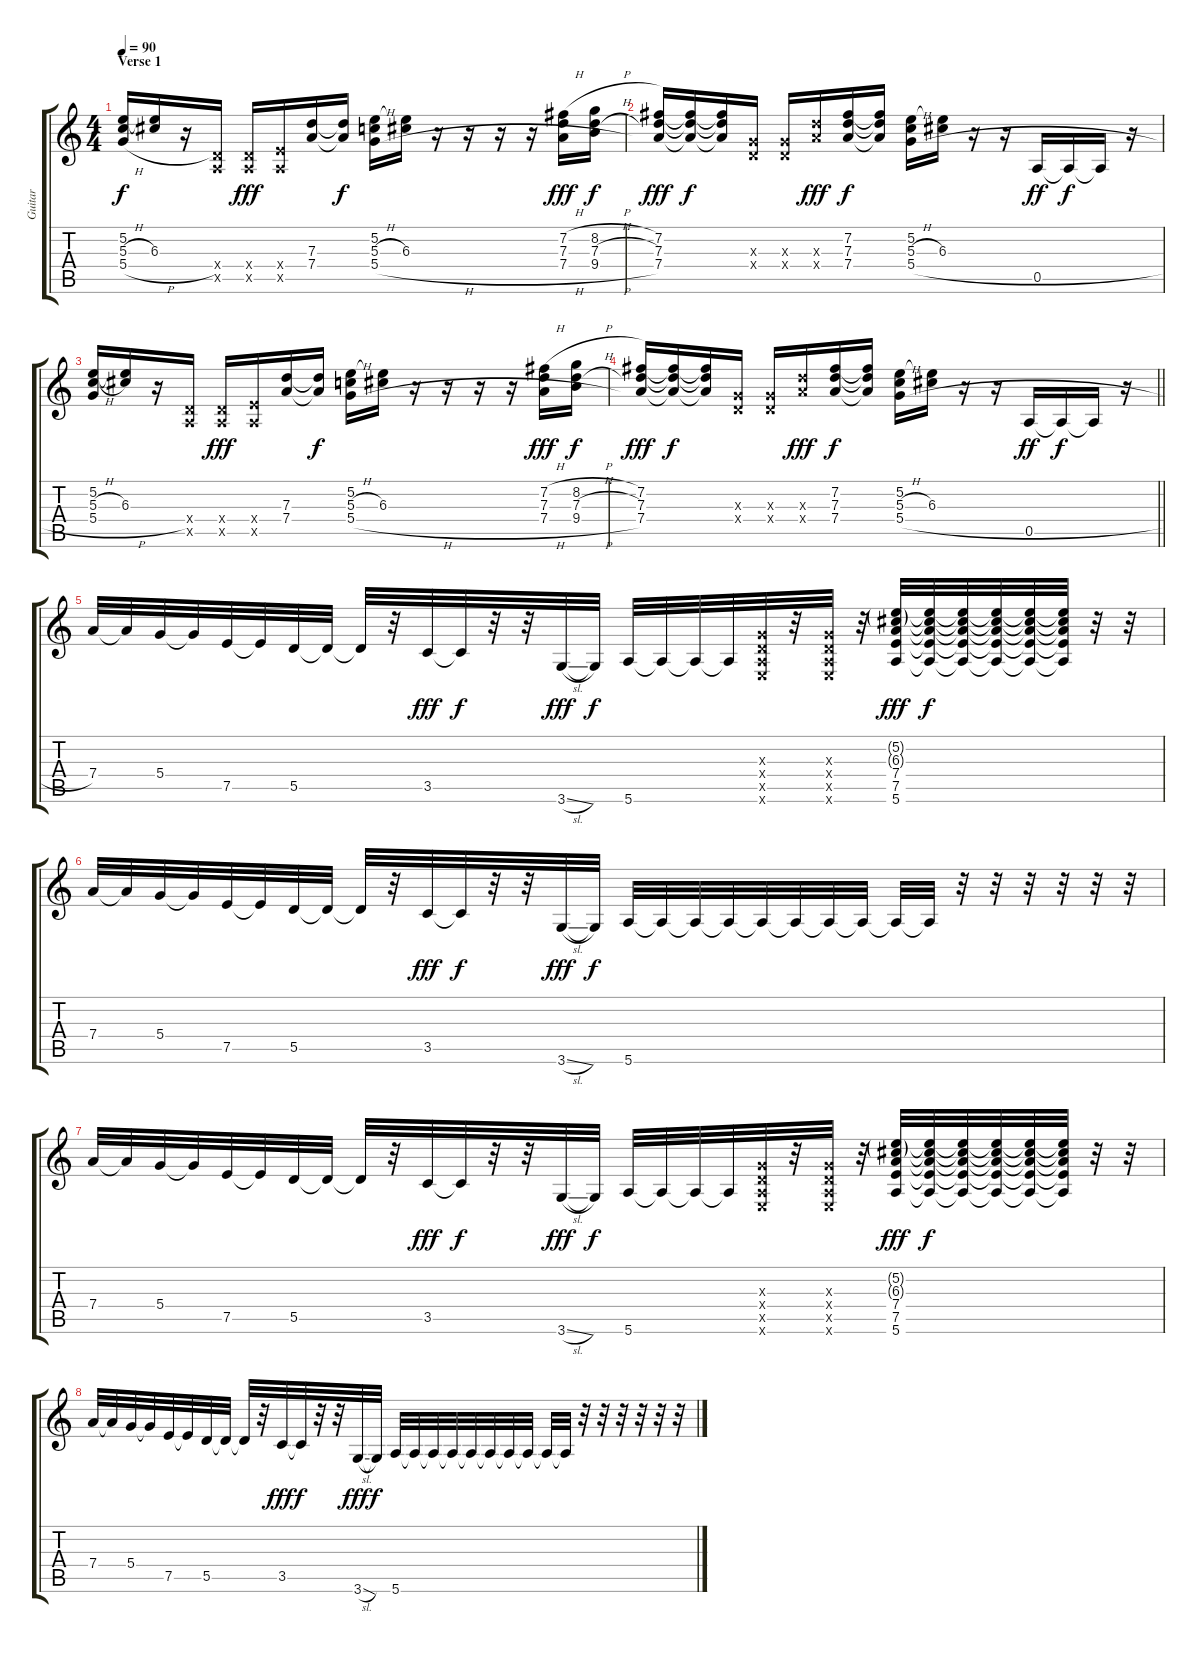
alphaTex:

\track ("Guitar" "Guitar") {instrument distortionguitar}
\staff {score tabs}
\tuning (E4 B3 G3 D3 A2 E2) {hide}
\ts (4 4)
\section ("" "Verse 1")
\tempo 90
\clef g2
\ks c
(5.2 5.3{h} 5.4{h}).16{dy f} (5.2{t} 6.3).16 r.16 (0.4{x} 0.5{x}).16 (0.4{x} 0.5{x}).16{dy fff} (2.4{x} 0.5{x}).16 (7.3 7.4).16 (7.3{t} 7.4{t}).16{dy f} (5.2 5.3{h} 5.4{h}).16 (5.2{t} 6.3).16 r.16 r.16 r.16 r.16 (7.2{h} 7.3 7.4{h}).16{dy fff} (8.2{h} 7.3{h} 9.4{h}).16{dy f} |
(7.2 7.3 7.4).16{dy fff} (7.2{t} 7.3{t} 7.4{t}).16{dy f} (7.2{t} 7.3{t} 7.4{t}).16 (0.3{x} 0.4{x}).16 (0.3{x} 0.4{x}).16 (7.3{x} 7.4{x}).16{dy fff} (7.2 7.3 7.4).16{dy f} (7.2{t} 7.3{t} 7.4{t}).16 (5.2 5.3{h} 5.4{h}).16 (5.2{t} 6.3).16 r.16 r.16 0.5.16{dy ff} 0.5{t}.16{dy f} 0.5{t}.16 r.16 |
(5.2 5.3{h} 5.4{h}).16 (5.2{t} 6.3).16 r.16 (0.4{x} 0.5{x}).16 (0.4{x} 0.5{x}).16{dy fff} (2.4{x} 0.5{x}).16 (7.3 7.4).16 (7.3{t} 7.4{t}).16{dy f} (5.2 5.3{h} 5.4{h}).16 (5.2{t} 6.3).16 r.16 r.16 r.16 r.16 (7.2{h} 7.3 7.4{h}).16{dy fff} (8.2{h} 7.3{h} 9.4{h}).16{dy f} |
\barLineRight lightlight
(7.2 7.3 7.4).16{dy fff} (7.2{t} 7.3{t} 7.4{t}).16{dy f} (7.2{t} 7.3{t} 7.4{t}).16 (0.3{x} 0.4{x}).16 (0.3{x} 0.4{x}).16 (7.3{x} 7.4{x}).16{dy fff} (7.2 7.3 7.4).16{dy f} (7.2{t} 7.3{t} 7.4{t}).16 (5.2 5.3{h} 5.4{h}).16 (5.2{t} 6.3).16 r.16 r.16 0.5.16{dy ff} 0.5{t}.16{dy f} 0.5{t}.16 r.16 |
7.4.32 7.4{t}.32 5.4.32 5.4{t}.32 7.5.32 7.5{t}.32 5.5.32 5.5{t}.32 5.5{t}.32 r.32 3.5.32{dy fff} 3.5{t}.32{dy f} r.32 r.32 3.6{sl}.32{dy fff} 3.6{t}.32{dy f} 5.6.32 5.6{t}.32 5.6{t}.32 5.6{t}.32 (0.3{x} 0.4{x} 0.5{x} 0.6{x}).32 r.32 (0.3{x} 0.4{x} 0.5{x} 0.6{x}).32 r.32 (5.2{g} 6.3{g} 7.4 7.5 5.6).32{dy fff} (5.2{t} 6.3{t} 7.4{t} 7.5{t} 5.6{t}).32{dy f} (5.2{t} 6.3{t} 7.4{t} 7.5{t} 5.6{t}).32 (5.2{t} 6.3{t} 7.4{t} 7.5{t} 5.6{t}).32 (5.2{t} 6.3{t} 7.4{t} 7.5{t} 5.6{t}).32 (5.2{t} 6.3{t} 7.4{t} 7.5{t} 5.6{t}).32 r.32 r.32 |
7.4.32 7.4{t}.32 5.4.32 5.4{t}.32 7.5.32 7.5{t}.32 5.5.32 5.5{t}.32 5.5{t}.32 r.32 3.5.32{dy fff} 3.5{t}.32{dy f} r.32 r.32 3.6{sl}.32{dy fff} 3.6{t}.32{dy f} 5.6.32 5.6{t}.32 5.6{t}.32 5.6{t}.32 5.6{t}.32 5.6{t}.32 5.6{t}.32 5.6{t}.32 5.6{t}.32 5.6{t}.32 r.32 r.32 r.32 r.32 r.32 r.32 |
7.4.32 7.4{t}.32 5.4.32 5.4{t}.32 7.5.32 7.5{t}.32 5.5.32 5.5{t}.32 5.5{t}.32 r.32 3.5.32{dy fff} 3.5{t}.32{dy f} r.32 r.32 3.6{sl}.32{dy fff} 3.6{t}.32{dy f} 5.6.32 5.6{t}.32 5.6{t}.32 5.6{t}.32 (0.3{x} 0.4{x} 0.5{x} 0.6{x}).32 r.32 (0.3{x} 0.4{x} 0.5{x} 0.6{x}).32 r.32 (5.2{g} 6.3{g} 7.4 7.5 5.6).32{dy fff} (5.2{t} 6.3{t} 7.4{t} 7.5{t} 5.6{t}).32{dy f} (5.2{t} 6.3{t} 7.4{t} 7.5{t} 5.6{t}).32 (5.2{t} 6.3{t} 7.4{t} 7.5{t} 5.6{t}).32 (5.2{t} 6.3{t} 7.4{t} 7.5{t} 5.6{t}).32 (5.2{t} 6.3{t} 7.4{t} 7.5{t} 5.6{t}).32 r.32 r.32 |
7.4.32 7.4{t}.32 5.4.32 5.4{t}.32 7.5.32 7.5{t}.32 5.5.32 5.5{t}.32 5.5{t}.32 r.32 3.5.32{dy fff} 3.5{t}.32{dy f} r.32 r.32 3.6{sl}.32{dy fff} 3.6{t}.32{dy f} 5.6.32 5.6{t}.32 5.6{t}.32 5.6{t}.32 5.6{t}.32 5.6{t}.32 5.6{t}.32 5.6{t}.32 5.6{t}.32 5.6{t}.32 r.32 r.32 r.32 r.32 r.32 r.32
